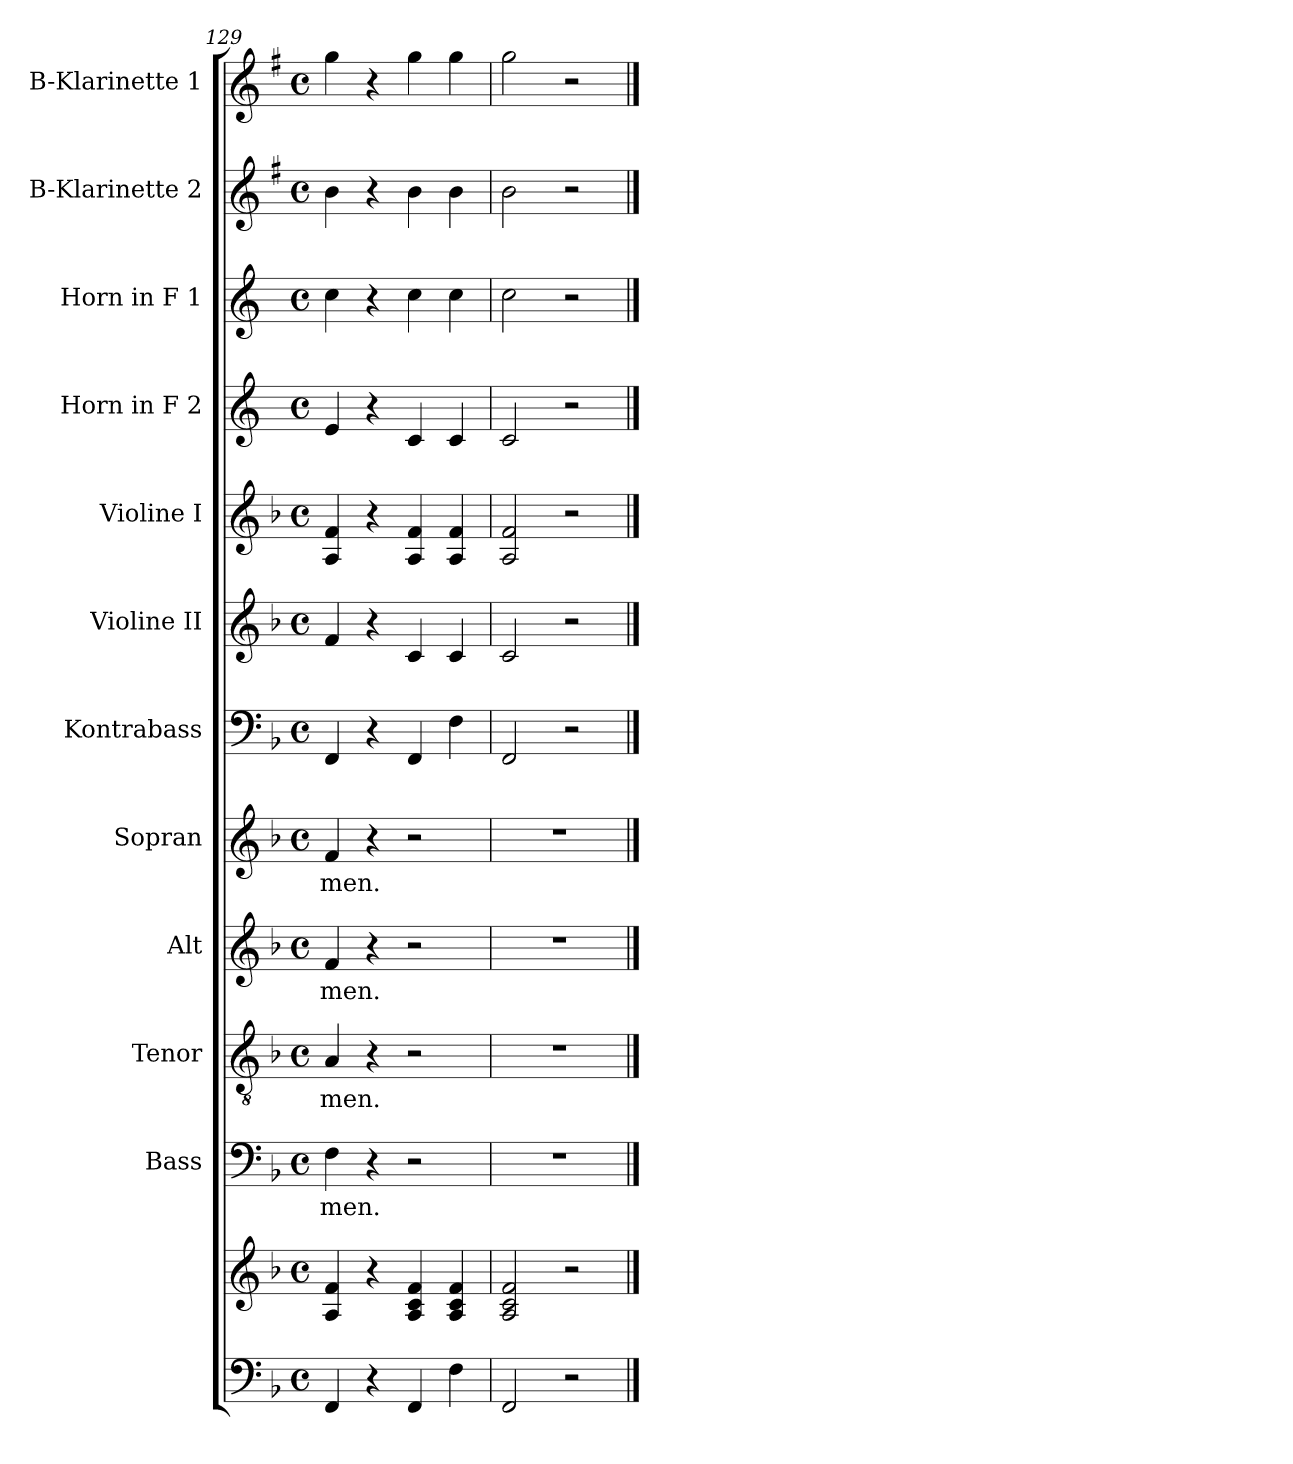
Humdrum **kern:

**kern	**kern	**kern	**text	**kern	**text	**kern	**text	**kern	**text	**kern	**kern	**kern	**kern	**kern	**kern	**kern
*part12	*part12	*part11	*part11	*part10	*part10	*part9	*part9	*part8	*part8	*part7	*part6	*part5	*part4	*part3	*part2	*part1
*staff13	*staff12	*staff11	*staff11	*staff10	*staff10	*staff9	*staff9	*staff8	*staff8	*staff7	*staff6	*staff5	*staff4	*staff3	*staff2	*staff1
*	*	*I"Bass	*	*I"Tenor	*	*I"Alt	*	*I"Sopran	*	*I"Kontrabass	*I"Violine II	*I"Violine I	*I"Horn in F 2	*I"Horn in F 1	*I"B-Klarinette 2	*I"B-Klarinette 1
*	*	*I'B.	*	*I'T.	*	*I'A.	*	*I'S.	*	*I'Kb.	*I'Vl. II	*I'Vl. I	*	*	*I'B Kl. 2	*I'B Kl. 1
*clefF4	*clefG2	*clefF4	*	*clefGv2	*	*clefG2	*	*clefG2	*	*clefF4	*clefG2	*clefG2	*clefG2	*clefG2	*clefG2	*clefG2
*	*	*	*	*	*	*	*	*	*	*ITrd7c12	*	*	*ITrd4c7	*ITrd4c7	*ITrd1c2	*ITrd1c2
*k[b-]	*k[b-]	*k[b-]	*	*k[b-]	*	*k[b-]	*	*k[b-]	*	*k[b-]	*k[b-]	*k[b-]	*k[b-]	*k[b-]	*k[b-]	*k[b-]
*F:	*F:	*F:	*	*F:	*	*F:	*	*F:	*	*F:	*F:	*F:	*F:	*F:	*F:	*F:
*M4/4	*M4/4	*M4/4	*	*M4/4	*	*M4/4	*	*M4/4	*	*M4/4	*M4/4	*M4/4	*M4/4	*M4/4	*M4/4	*M4/4
*met(c)	*met(c)	*met(c)	*	*met(c)	*	*met(c)	*	*met(c)	*	*met(c)	*met(c)	*met(c)	*met(c)	*met(c)	*met(c)	*met(c)
=129	=129	=129	=129	=129	=129	=129	=129	=129	=129	=129	=129	=129	=129	=129	=129	=129
!	!	!	!LO:LY:b	!	!LO:LY:b	!	!LO:LY:b	!	!LO:LY:b	!	!	!	!	!	!	!
4FF/	4A/ 4f/	4F\	-men.	4A/	-men.	4f/	-men.	4f/	-men.	4FFF/	4f/	4A/ 4f/	4A/	4f\	4a\	4ff\
4r	4r	4r	.	4r	.	4r	.	4r	.	4r	4r	4r	4r	4r	4r	4r
4FF/	4A/ 4c/ 4f/	2r	.	2r	.	2r	.	2r	.	4FFF/	4c/	4A/ 4f/	4F/	4f\	4a\	4ff\
4F\	4A/ 4c/ 4f/	.	.	.	.	.	.	.	.	4FF\	4c/	4A/ 4f/	4F/	4f\	4a\	4ff\
=130	=130	=130	=130	=130	=130	=130	=130	=130	=130	=130	=130	=130	=130	=130	=130	=130
2FF/	2A/ 2c/ 2f/	1r	.	1r	.	1r	.	1r	.	2FFF/	2c/	2A/ 2f/	2F/	2f\	2a\	2ff\
2r	2r	.	.	.	.	.	.	.	.	2r	2r	2r	2r	2r	2r	2r
==	==	==	==	==	==	==	==	==	==	==	==	==	==	==	==	==
*-	*-	*-	*-	*-	*-	*-	*-	*-	*-	*-	*-	*-	*-	*-	*-	*-
